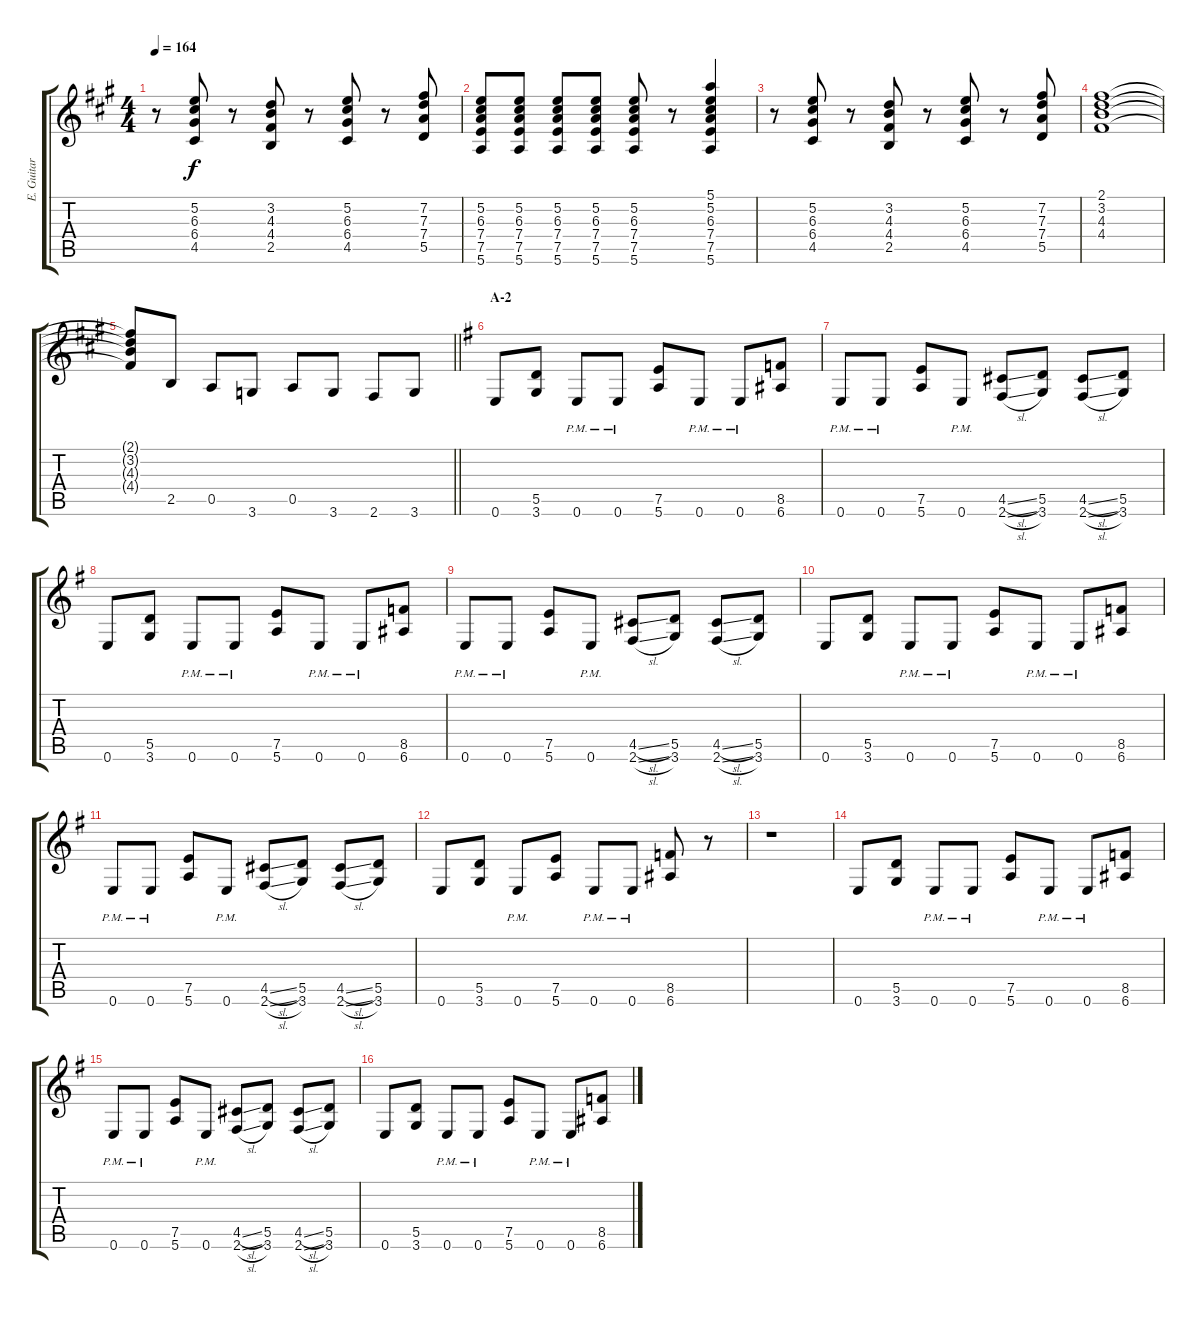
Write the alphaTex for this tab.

\track ("E. Guitar I" "E. Guitar ") {instrument overdrivenguitar}
\staff {score tabs}
\tuning (E4 B3 G3 D3 A2 E2) {hide}
\ts (4 4)
\tempo 164
\clef g2
\ks a
r.8{dy f} (5.2 6.3 6.4 4.5).8 r.8 (3.2 4.3 4.4 2.5).8 r.8 (5.2 6.3 6.4 4.5).8 r.8 (7.2 7.3 7.4 5.5).8 |
(5.2 6.3 7.4 7.5 5.6).8 (5.2 6.3 7.4 7.5 5.6).8 (5.2 6.3 7.4 7.5 5.6).8 (5.2 6.3 7.4 7.5 5.6).8 (5.2 6.3 7.4 7.5 5.6).8 r.8 (5.1 5.2 6.3 7.4 7.5 5.6).4 |
r.8 (5.2 6.3 6.4 4.5).8 r.8 (3.2 4.3 4.4 2.5).8 r.8 (5.2 6.3 6.4 4.5).8 r.8 (7.2 7.3 7.4 5.5).8 |
(2.1 3.2 4.3 4.4).1 |
\barLineRight lightlight
(2.1{t} 3.2{t} 4.3{t} 4.4{t}).8 2.5.8 0.5.8 3.6.8 0.5.8 3.6.8 2.6.8 3.6.8 |
\section ("" "A-2")
\ks g
0.6.8 (5.5 3.6).8 0.6{pm}.8 0.6{pm}.8 (7.5 5.6).8 0.6{pm}.8 0.6{pm}.8 (8.5 6.6).8 |
0.6{pm}.8 0.6{pm}.8 (7.5 5.6).8 0.6{pm}.8 (4.5{sl} 2.6{sl}).8 (5.5 3.6).8 (4.5{sl} 2.6{sl}).8 (5.5 3.6).8 |
0.6.8 (5.5 3.6).8 0.6{pm}.8 0.6{pm}.8 (7.5 5.6).8 0.6{pm}.8 0.6{pm}.8 (8.5 6.6).8 |
0.6{pm}.8 0.6{pm}.8 (7.5 5.6).8 0.6{pm}.8 (4.5{sl} 2.6{sl}).8 (5.5 3.6).8 (4.5{sl} 2.6{sl}).8 (5.5 3.6).8 |
0.6.8 (5.5 3.6).8 0.6{pm}.8 0.6{pm}.8 (7.5 5.6).8 0.6{pm}.8 0.6{pm}.8 (8.5 6.6).8 |
0.6{pm}.8 0.6{pm}.8 (7.5 5.6).8 0.6{pm}.8 (4.5{sl} 2.6{sl}).8 (5.5 3.6).8 (4.5{sl} 2.6{sl}).8 (5.5 3.6).8 |
0.6.8 (5.5 3.6).8 0.6{pm}.8 (7.5 5.6).8 0.6{pm}.8 0.6{pm}.8 (8.5 6.6).8 r.8 |
r.1 |
0.6.8 (5.5 3.6).8 0.6{pm}.8 0.6{pm}.8 (7.5 5.6).8 0.6{pm}.8 0.6{pm}.8 (8.5 6.6).8 |
0.6{pm}.8 0.6{pm}.8 (7.5 5.6).8 0.6{pm}.8 (4.5{sl} 2.6{sl}).8 (5.5 3.6).8 (4.5{sl} 2.6{sl}).8 (5.5 3.6).8 |
0.6.8 (5.5 3.6).8 0.6{pm}.8 0.6{pm}.8 (7.5 5.6).8 0.6{pm}.8 0.6{pm}.8 (8.5 6.6).8
